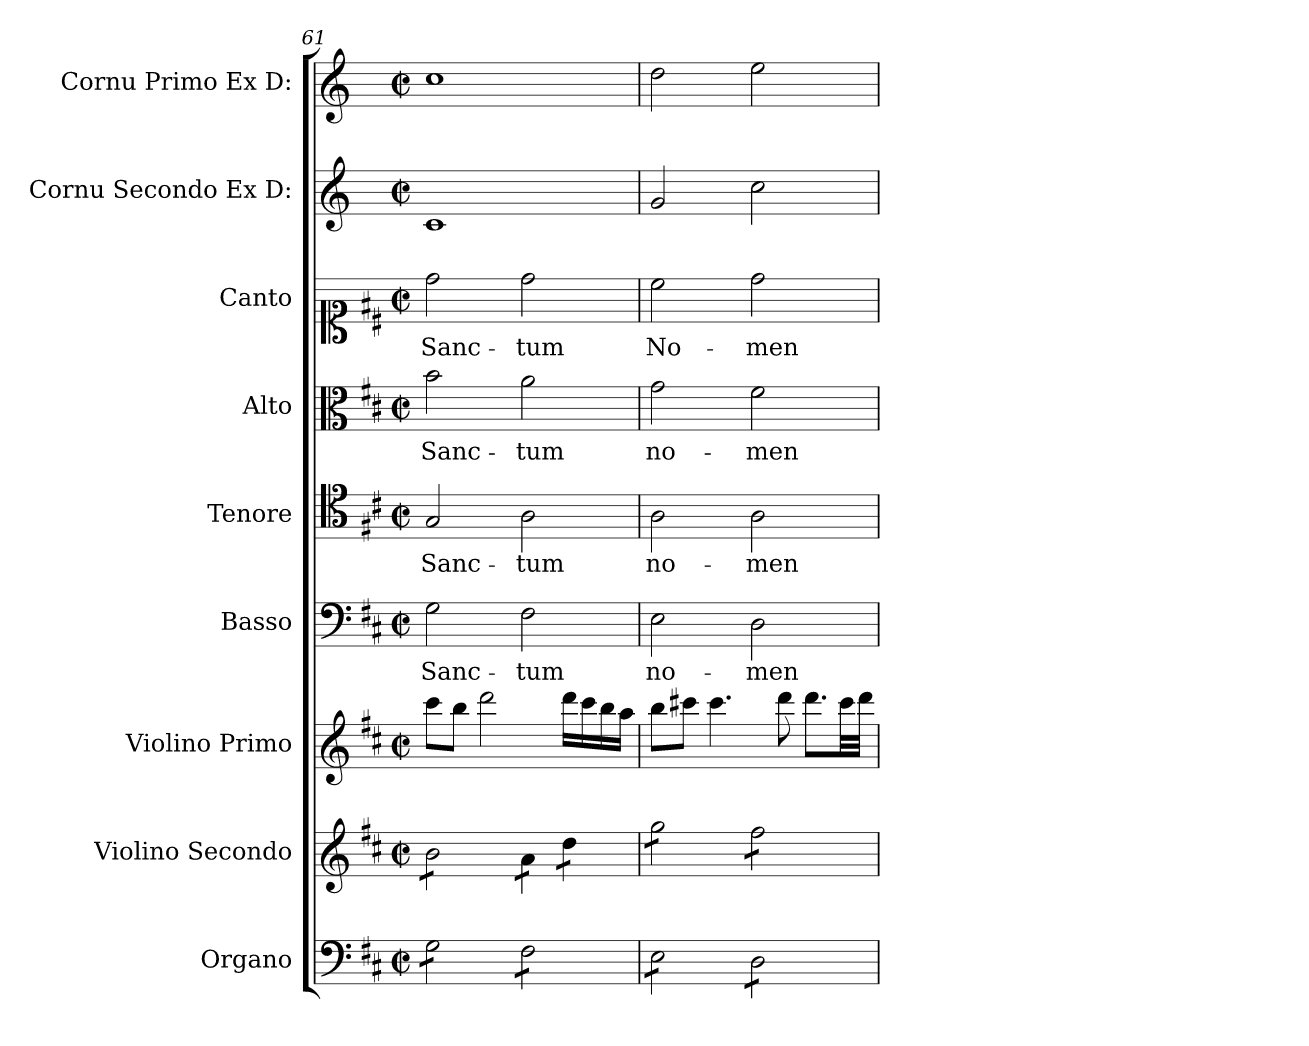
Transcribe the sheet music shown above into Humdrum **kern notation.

**kern	**kern	**kern	**kern	**text	**kern	**text	**kern	**text	**kern	**text	**kern	**kern
*part9	*part8	*part7	*part6	*part6	*part5	*part5	*part4	*part4	*part3	*part3	*part2	*part1
*staff9	*staff8	*staff7	*staff6	*staff6	*staff5	*staff5	*staff4	*staff4	*staff3	*staff3	*staff2	*staff1
*I"Organo	*I"Violino Secondo	*I"Violino Primo	*I"Basso	*	*I"Tenore	*	*I"Alto	*	*I"Canto	*	*I"Cornu Secondo Ex D:	*I"Cornu Primo Ex D:
*	*I'vl 2	*I'vl 1	*I'B	*	*I'T	*	*I'A	*	*	*	*I'cor 2	*I'cor 1
*clefF4	*clefG2	*clefG2	*clefF4	*	*clefC4	*	*clefC3	*	*clefC1	*	*clefG2	*clefG2
*	*	*	*	*	*	*	*	*	*	*	*ITrd-1c-2	*ITrd-1c-2
*k[f#c#]	*k[f#c#]	*k[f#c#]	*k[f#c#]	*	*k[f#c#]	*	*k[f#c#]	*	*k[f#c#]	*	*k[f#c#]	*k[f#c#]
*M2/2	*M2/2	*M2/2	*M2/2	*	*M2/2	*	*M2/2	*	*M2/2	*	*M2/2	*M2/2
*met(c|)	*met(c|)	*met(c|)	*met(c|)	*	*met(c|)	*	*met(c|)	*	*met(c|)	*	*met(c|)	*met(c|)
=61	=61	=61	=61	=61	=61	=61	=61	=61	=61	=61	=61	=61
!	!	!	!	!LO:LY:i	!	!	!	!	!	!LO:LY:i	!	!
*tremolo	*	*	*	*	*	*	*	*	*	*	*	*
*	*tremolo	*	*	*	*	*	*	*	*	*	*	*
8G\L	8b\L	8ccc#\L	2G\	Sanc-	2G/	Sanc-	2b\	Sanc-	2dd\	Sanc-	1d	1dd
8G\	8b\	8bb\J	.	.	.	.	.	.	.	.	.	.
8G\	8b\	2ddd\	.	.	.	.	.	.	.	.	.	.
8G\J	8b\J	.	.	.	.	.	.	.	.	.	.	.
!	!	!	!	!LO:LY:i	!	!	!	!	!	!LO:LY:i	!	!
8F#\L	8a\L	.	2F#\	-tum	2A\	-tum	2a\	-tum	2dd\	-tum	.	.
8F#\	8a\J	.	.	.	.	.	.	.	.	.	.	.
8F#\	8dd\L	16ddd\LL	.	.	.	.	.	.	.	.	.	.
.	.	16ccc#\	.	.	.	.	.	.	.	.	.	.
8F#\J	8dd\J	16bb\	.	.	.	.	.	.	.	.	.	.
.	.	16aa\JJ	.	.	.	.	.	.	.	.	.	.
=62	=62	=62	=62	=62	=62	=62	=62	=62	=62	=62	=62	=62
8E\L	8gg\L	8bb\L	2E\	no-	2A\	no-	2g\	no-	2cc#\	No-	2a/	2ee\
8E\	8gg\	8ccc#X\J	.	.	.	.	.	.	.	.	.	.
8E\	8gg\	4.ccc#\	.	.	.	.	.	.	.	.	.	.
8E\J	8gg\J	.	.	.	.	.	.	.	.	.	.	.
8D\L	8ff#\L	.	2D\	-men	2A\	-men	2f#\	-men	2dd\	-men	2dd\	2ff#\
8D\	8ff#\	8ddd\	.	.	.	.	.	.	.	.	.	.
8D\	8ff#\	8.ddd\L	.	.	.	.	.	.	.	.	.	.
8D\J	8ff#\J	.	.	.	.	.	.	.	.	.	.	.
*	*Xtremolo	*	*	*	*	*	*	*	*	*	*	*
*Xtremolo	*	*	*	*	*	*	*	*	*	*	*	*
.	.	32ccc#\LL	.	.	.	.	.	.	.	.	.	.
.	.	32ddd\JJJ	.	.	.	.	.	.	.	.	.	.
=	=	=	=	=	=	=	=	=	=	=	=	=
*-	*-	*-	*-	*-	*-	*-	*-	*-	*-	*-	*-	*-
